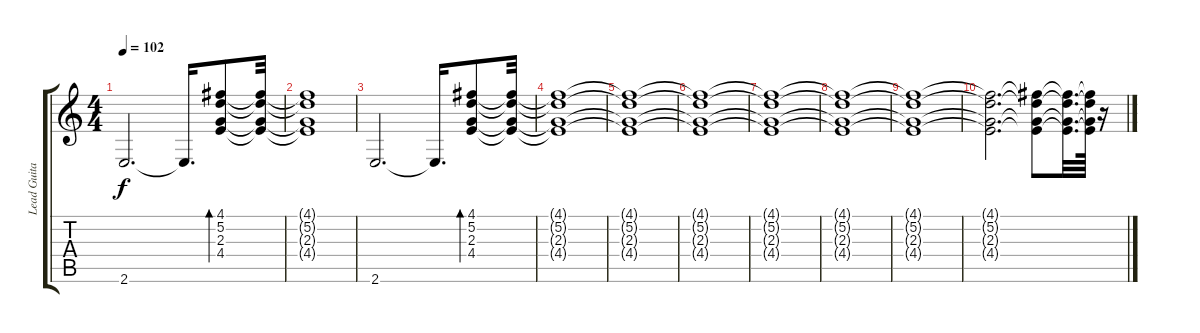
\track ("Lead Guitar" "Lead Guita") {instrument overdrivenguitar}
\staff {score tabs}
\tuning (D4 A3 F3 C3 G2 D2) {hide}
\ts (4 4)
\tempo 102
\clef g2
\ks c
2.6.2{d dy f} 2.6{t}.16{d} (4.1 5.2 2.3 4.4).8{bd 240} (4.1{t} 5.2{t} 2.3{t} 4.4{t}).32 |
(4.1{t} 5.2{t} 2.3{t} 4.4{t}).1 |
2.6.2{d} 2.6{t}.16{d} (4.1 5.2 2.3 4.4).8{bd 240} (4.1{t} 5.2{t} 2.3{t} 4.4{t}).32 |
(4.1{t} 5.2{t} 2.3{t} 4.4{t}).1 |
(4.1{t} 5.2{t} 2.3{t} 4.4{t}).1 |
(4.1{t} 5.2{t} 2.3{t} 4.4{t}).1 |
(4.1{t} 5.2{t} 2.3{t} 4.4{t}).1 |
(4.1{t} 5.2{t} 2.3{t} 4.4{t}).1 |
(4.1{t} 5.2{t} 2.3{t} 4.4{t}).1 |
(4.1{t} 5.2{t} 2.3{t} 4.4{t}).2{d} (4.1{t} 5.2{t} 2.3{t} 4.4{t}).8 (4.1{t} 5.2{t} 2.3{t} 4.4{t}).32{d} (4.1{t} 5.2{t} 2.3{t} 4.4{t}).64 r.16
